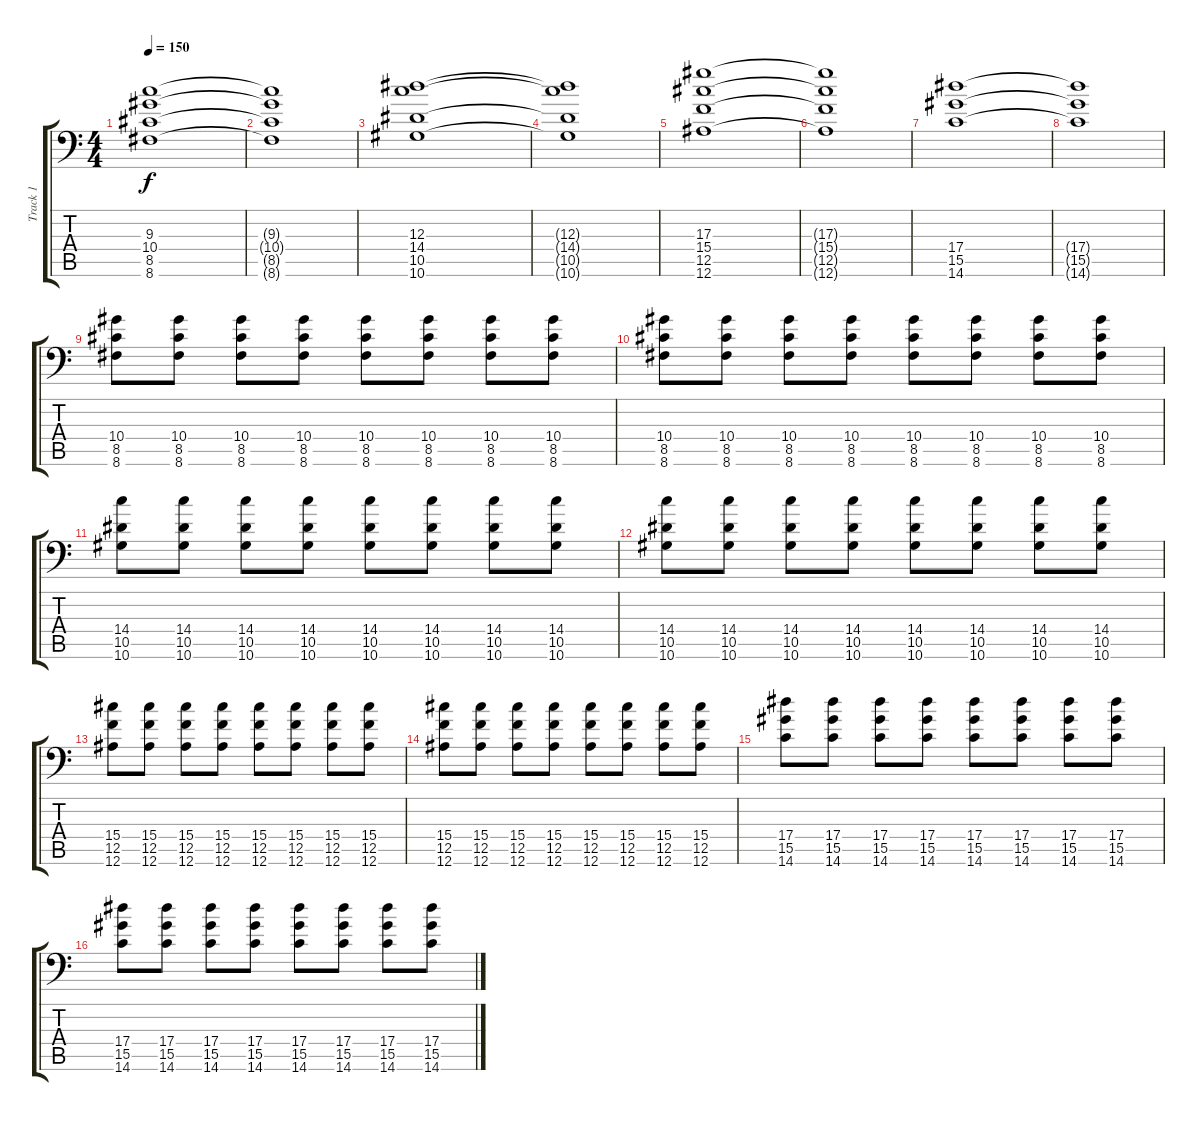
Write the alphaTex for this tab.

\track ("Track 1" "Track 1") {instrument distortionguitar}
\staff {score tabs}
\tuning (C4 G3 Eb3 Bb2 F2 Bb1) {hide}
\ts (4 4)
\tempo 150
\clef f4
\ks c
(9.3 10.4 8.5 8.6).1{dy f} |
(9.3{t} 10.4{t} 8.5{t} 8.6{t}).1 |
(12.3 14.4 10.5 10.6).1 |
(12.3{t} 14.4{t} 10.5{t} 10.6{t}).1 |
(17.3 15.4 12.5 12.6).1 |
(17.3{t} 15.4{t} 12.5{t} 12.6{t}).1 |
(17.4 15.5 14.6).1 |
(17.4{t} 15.5{t} 14.6{t}).1 |
(10.4 8.5 8.6).8 (10.4 8.5 8.6).8 (10.4 8.5 8.6).8 (10.4 8.5 8.6).8 (10.4 8.5 8.6).8 (10.4 8.5 8.6).8 (10.4 8.5 8.6).8 (10.4 8.5 8.6).8 |
(10.4 8.5 8.6).8 (10.4 8.5 8.6).8 (10.4 8.5 8.6).8 (10.4 8.5 8.6).8 (10.4 8.5 8.6).8 (10.4 8.5 8.6).8 (10.4 8.5 8.6).8 (10.4 8.5 8.6).8 |
(14.4 10.5 10.6).8 (14.4 10.5 10.6).8 (14.4 10.5 10.6).8 (14.4 10.5 10.6).8 (14.4 10.5 10.6).8 (14.4 10.5 10.6).8 (14.4 10.5 10.6).8 (14.4 10.5 10.6).8 |
(14.4 10.5 10.6).8 (14.4 10.5 10.6).8 (14.4 10.5 10.6).8 (14.4 10.5 10.6).8 (14.4 10.5 10.6).8 (14.4 10.5 10.6).8 (14.4 10.5 10.6).8 (14.4 10.5 10.6).8 |
(15.4 12.5 12.6).8 (15.4 12.5 12.6).8 (15.4 12.5 12.6).8 (15.4 12.5 12.6).8 (15.4 12.5 12.6).8 (15.4 12.5 12.6).8 (15.4 12.5 12.6).8 (15.4 12.5 12.6).8 |
(15.4 12.5 12.6).8 (15.4 12.5 12.6).8 (15.4 12.5 12.6).8 (15.4 12.5 12.6).8 (15.4 12.5 12.6).8 (15.4 12.5 12.6).8 (15.4 12.5 12.6).8 (15.4 12.5 12.6).8 |
(17.4 15.5 14.6).8 (17.4 15.5 14.6).8 (17.4 15.5 14.6).8 (17.4 15.5 14.6).8 (17.4 15.5 14.6).8 (17.4 15.5 14.6).8 (17.4 15.5 14.6).8 (17.4 15.5 14.6).8 |
(17.4 15.5 14.6).8 (17.4 15.5 14.6).8 (17.4 15.5 14.6).8 (17.4 15.5 14.6).8 (17.4 15.5 14.6).8 (17.4 15.5 14.6).8 (17.4 15.5 14.6).8 (17.4 15.5 14.6).8
